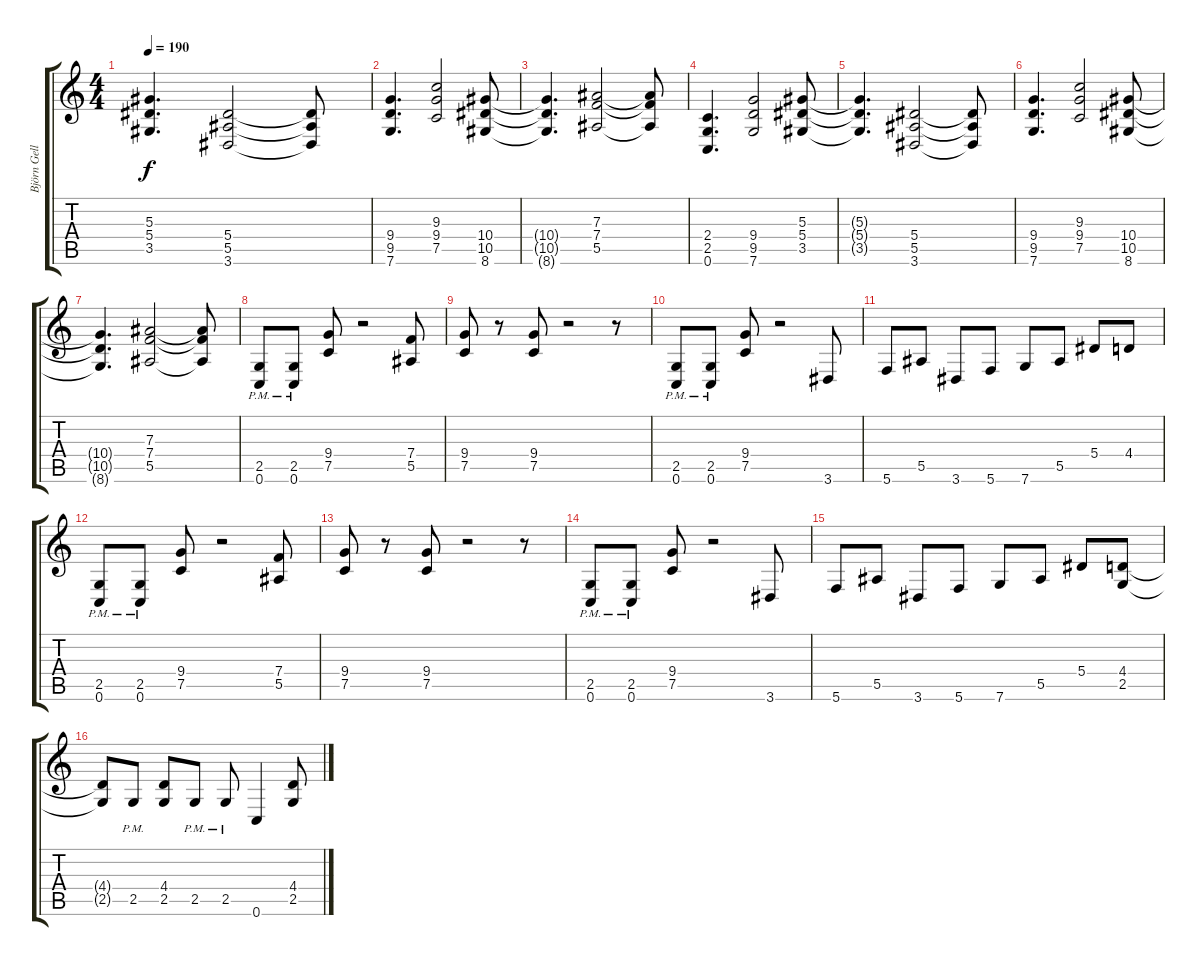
\track ("Björn Gellotte" "Björn Gell") {instrument distortionguitar}
\staff {score tabs}
\tuning (C4 G3 Eb3 Bb2 F2 C2) {hide}
\ts (4 4)
\tempo 190
\clef g2
\ks c
(5.3{t} 5.4{t} 3.5{t}).4{d dy f} (5.4 5.5 3.6).2 (5.4{t} 5.5{t} 3.6{t}).8 |
(9.4 9.5 7.6).4{d} (9.3 9.4 7.5).2 (10.4 10.5 8.6).8 |
(10.4{t} 10.5{t} 8.6{t}).4{d} (7.3 7.4 5.5).2 (7.3{t} 7.4{t} 5.5{t}).8 |
(2.4 2.5 0.6).4{d} (9.4 9.5 7.6).2 (5.3 5.4 3.5).8 |
(5.3{t} 5.4{t} 3.5{t}).4{d} (5.4 5.5 3.6).2 (5.4{t} 5.5{t} 3.6{t}).8 |
(9.4 9.5 7.6).4{d} (9.3 9.4 7.5).2 (10.4 10.5 8.6).8 |
(10.4{t} 10.5{t} 8.6{t}).4{d} (7.3 7.4 5.5).2 (7.3{t} 7.4{t} 5.5{t}).8 |
(2.5{pm} 0.6{pm}).8 (2.5{pm} 0.6{pm}).8 (9.4 7.5).8 r.2 (7.4 5.5).8 |
(9.4 7.5).8 r.8 (9.4 7.5).8 r.2 r.8 |
(2.5{pm} 0.6{pm}).8 (2.5{pm} 0.6{pm}).8 (9.4 7.5).8 r.2 3.6.8 |
5.6.8 5.5.8 3.6.8 5.6.8 7.6.8 5.5.8 5.4.8 4.4.8 |
(2.5{pm} 0.6{pm}).8 (2.5{pm} 0.6{pm}).8 (9.4 7.5).8 r.2 (7.4 5.5).8 |
(9.4 7.5).8 r.8 (9.4 7.5).8 r.2 r.8 |
(2.5{pm} 0.6{pm}).8 (2.5{pm} 0.6{pm}).8 (9.4 7.5).8 r.2 3.6.8 |
5.6.8 5.5.8 3.6.8 5.6.8 7.6.8 5.5.8 5.4.8 (4.4 2.5).8 |
(4.4{t} 2.5{t}).8 2.5{pm}.8 (4.4 2.5).8 2.5{pm}.8 2.5{pm}.8 0.6.4 (4.4 2.5).8
